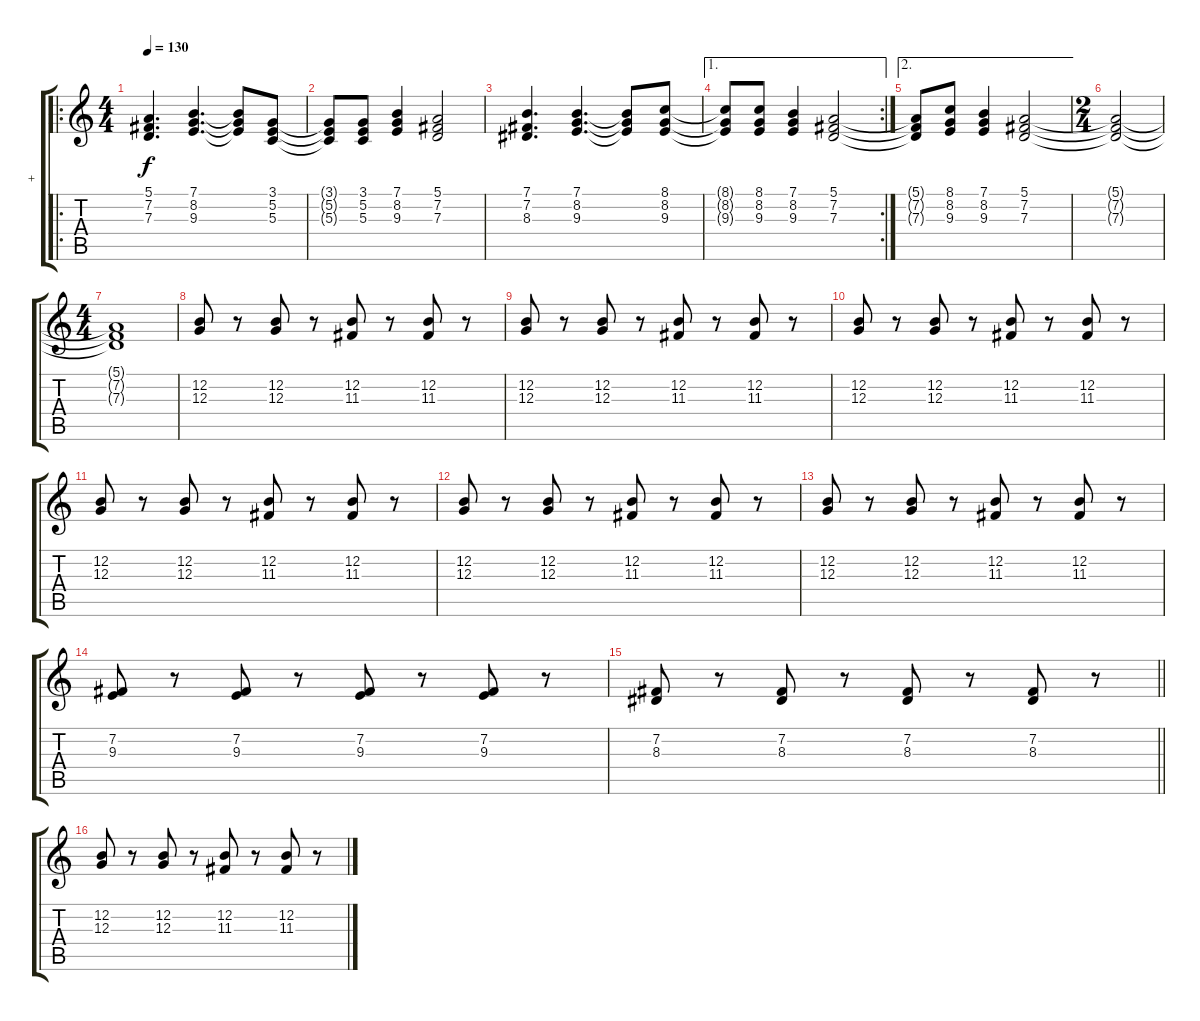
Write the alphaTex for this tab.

\track ("+" "+") {instrument fx5brightness}
\staff {score tabs}
\tuning (E4 B3 G3 D3 A2 E2) {hide}
\ro
\ts (4 4)
\tempo 130
\clef g2
\ks c
(5.1 7.2 7.3).4{d dy f} (7.1 8.2 9.3).4{d} (7.1{t} 8.2{t} 9.3{t}).8 (3.1 5.2 5.3).8 |
(3.1{t} 5.2{t} 5.3{t}).8 (3.1 5.2 5.3).8 (7.1 8.2 9.3).4 (5.1 7.2 7.3).2 |
(7.1 7.2 8.3).4{d} (7.1 8.2 9.3).4{d} (7.1{t} 8.2{t} 9.3{t}).8 (8.1 8.2 9.3).8 |
\ae 1
\rc 2
(8.1{t} 8.2{t} 9.3{t}).8 (8.1 8.2 9.3).8 (7.1 8.2 9.3).4 (5.1 7.2 7.3).2 |
\ae 2
(5.1{t} 7.2{t} 7.3{t}).8 (8.1 8.2 9.3).8 (7.1 8.2 9.3).4 (5.1 7.2 7.3).2 |
\ts (2 4)
(5.1{t} 7.2{t} 7.3{t}).2 |
\ts (4 4)
(5.1{t} 7.2{t} 7.3{t}).1 |
(12.2 12.3).8 r.8 (12.2 12.3).8 r.8 (12.2 11.3).8 r.8 (12.2 11.3).8 r.8 |
(12.2 12.3).8 r.8 (12.2 12.3).8 r.8 (12.2 11.3).8 r.8 (12.2 11.3).8 r.8 |
(12.2 12.3).8 r.8 (12.2 12.3).8 r.8 (12.2 11.3).8 r.8 (12.2 11.3).8 r.8 |
(12.2 12.3).8 r.8 (12.2 12.3).8 r.8 (12.2 11.3).8 r.8 (12.2 11.3).8 r.8 |
(12.2 12.3).8 r.8 (12.2 12.3).8 r.8 (12.2 11.3).8 r.8 (12.2 11.3).8 r.8 |
(12.2 12.3).8 r.8 (12.2 12.3).8 r.8 (12.2 11.3).8 r.8 (12.2 11.3).8 r.8 |
(7.2 9.3).8 r.8 (7.2 9.3).8 r.8 (7.2 9.3).8 r.8 (7.2 9.3).8 r.8 |
\barLineRight lightlight
(7.2 8.3).8 r.8 (7.2 8.3).8 r.8 (7.2 8.3).8 r.8 (7.2 8.3).8 r.8 |
(12.2 12.3).8 r.8 (12.2 12.3).8 r.8 (12.2 11.3).8 r.8 (12.2 11.3).8 r.8
